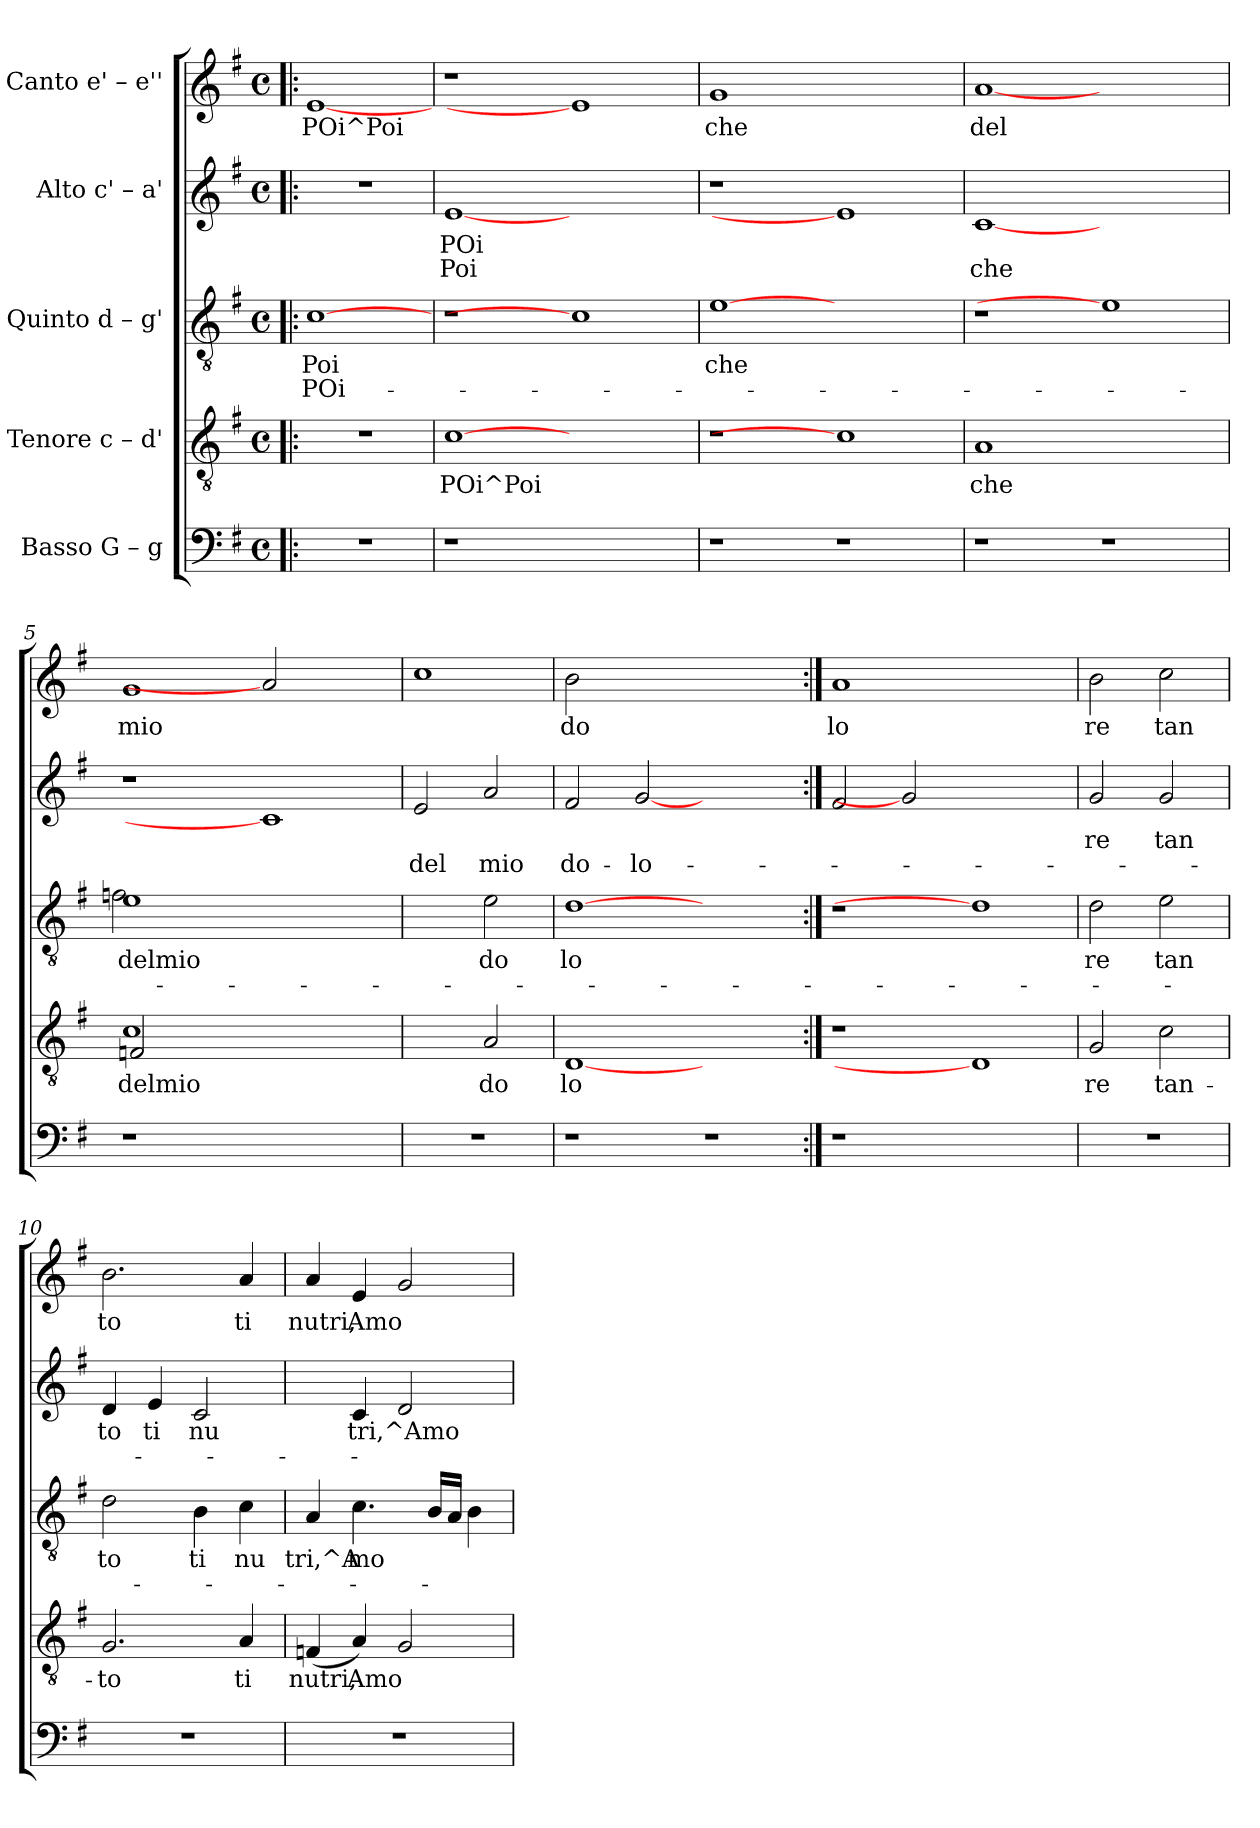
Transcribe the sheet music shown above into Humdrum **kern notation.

**kern	**kern	**text	**kern	**text	**text	**kern	**text	**text	**kern	**text
*part5	*part4	*part4	*part3	*part3	*part3	*part2	*part2	*part2	*part1	*part1
*staff5	*staff4	*staff4	*staff3	*staff3	*staff3	*staff2	*staff2	*staff2	*staff1	*staff1
*I"Basso  G – g	*I"Tenore  c – d'	*	*I"Quinto  d – g'	*	*	*I"Alto  c' – a'	*	*	*I"Canto  e' – e''	*
!!LO:PB:g=z
*stria5	*stria5	*	*stria5	*	*	*stria5	*	*	*stria5	*
*clefF4	*clefGv2	*	*clefGv2	*	*	*clefG2	*	*	*clefG2	*
*k[f#]	*k[f#]	*	*k[f#]	*	*	*k[f#]	*	*	*k[f#]	*
*G:	*G:	*	*G:	*	*	*G:	*	*	*G:	*
*M4/4	*M4/4	*	*M4/4	*	*	*M4/4	*	*	*M4/4	*
*met(c)	*met(c)	*	*met(c)	*	*	*met(c)	*	*	*met(c)	*
=1!|:	=1!|:	=1!|:	=1!|:	=1!|:	=1!|:	=1!|:	=1!|:	=1!|:	=1!|:	=1!|:
!	!	!	!	!LO:LY:b:cj	!LO:LY:b:cj	!	!	!	!	!LO:LY:b:rj
1r	1r	.	[1c	Poi	POi-	1r	.	.	[1e	POi^Poi
=2	=2	=2	=2	=2	=2	=2	=2	=2	=2	=2
!	!	!LO:LY:b:rj	!	!	!	!	!LO:LY:b:rj	!LO:LY:b:rj	!	!
1r	[1c	POi^Poi	1r	.	.	[1e	POi	Poi	1r	.
1ryy	1ryy	.	1c]	.	.	1ryy	.	.	1e]	.
=3	=3	=3	=3	=3	=3	=3	=3	=3	=3	=3
!	!	!	!	!LO:LY:b:cj	!	!	!	!	!	!LO:LY:b:rj
1r	1r	.	[1e	-che	.	1r	.	.	1g	che
1r	1c]	.	1ryy	.	.	1e]	.	.	1ryy	.
=4	=4	=4	=4	=4	=4	=4	=4	=4	=4	=4
!	!	!LO:LY:b:rj	!	!	!	!	!LO:LY:b:rj	!LO:LY:b:rj	!	!LO:LY:b:rj
1r	1A	che	1r	.	.	[1c	.	che	[1a	del
1r	1ryy	.	1e]	.	.	1ryy	.	.	1ryy	.
=5	=5	=5	=5	=5	=5	=5	=5	=5	=5	=5
*	*^	*	*	*	*	*	*	*	*	*
!	!	!	!LO:LY:b:rj	!	!LO:LY:b:cj	!	!	!	!	!	!LO:LY:b:rj
*	*	*	*	*^	*	*	*	*	*	*	*
1r	1c	2Fn/	delmio	1e	2fn\	delmio	.	1r	.	.	1g	mio
.	.	1ryy	.	.	1ryy	.	.	.	.	.	.	.
1ryy	1ryy	.	.	1ryy	.	.	.	1c]	.	.	2a]	.
.	.	2ryy	.	.	2ryy	.	.	.	.	.	2ryy	.
=6	=6	=6	=6	=6	=6	=6	=6	=6	=6	=6	=6	=6
!	!	!	!	!	!	!	!	!	!LO:LY:b:rj	!LO:LY:b:rj	!	!LO:LY:b:rj
*	*v	*v	*	*	*	*	*	*	*	*	*	*
*	*	*	*v	*v	*	*	*	*	*	*	*
1r	2ryy	.	2ryy	.	.	2e/	.	del	1cc	.
!	!	!LO:LY:b:rj	!	!LO:LY:b:cj	!	!	!LO:LY:b:rj	!LO:LY:b:rj	!	!
.	2A/	do	2e\	do	.	2a/	.	mio	.	.
=7	=7	=7	=7	=7	=7	=7	=7	=7	=7	=7
!	!	!LO:LY:b:rj	!	!LO:LY:b:cj	!	!	!LO:LY:b:rj	!LO:LY:b:rj	!	!LO:LY:b:rj
1r	[1D	lo	[1d	lo	.	2f#/	.	do-	2b\	do
!	!	!	!	!	!	!	!LO:LY:b:rj	!LO:LY:b:rj	!	!
.	.	.	.	.	.	[2g	-	lo-	1.ryy	.
1r	1ryy	.	1ryy	.	.	1ryy	.	.	.	.
=8:|!	=8:|!	=8:|!	=8:|!	=8:|!	=8:|!	=8:|!	=8:|!	=8:|!	=8:|!	=8:|!
!	!	!	!	!	!	!	!LO:LY:b:rj	!	!	!LO:LY:b:rj
1r	1r	.	1r	.	.	2f#/	-	.	1a	lo
.	.	.	.	.	.	2g]	.	.	.	.
1ryy	1D]	.	1d]	.	.	1ryy	.	.	1ryy	.
!!LO:LB:g=z
=9	=9	=9	=9	=9	=9	=9	=9	=9	=9	=9
!	!	!LO:LY:b:rj	!	!LO:LY:b:cj	!	!	!LO:LY:b:rj	!	!	!LO:LY:b:rj
1r	2G/	re	2d\	re	.	2g/	re	.	2b\	re
!	!	!LO:LY:b:rj	!	!LO:LY:b:cj	!	!	!LO:LY:b:rj	!	!	!LO:LY:b:rj
.	2c\	tan-	2e\	tan	.	2g/	tan	.	2cc\	tan
=10	=10	=10	=10	=10	=10	=10	=10	=10	=10	=10
!	!	!LO:LY:b:rj	!	!LO:LY:b:cj	!	!	!LO:LY:b:rj	!	!	!LO:LY:b:rj
1r	2.G/	-to	2d\	to	.	4d/	to	.	2.b\	to
!	!	!	!	!	!	!	!LO:LY:b:rj	!	!	!
.	.	.	.	.	.	4e/	ti	.	.	.
!	!	!	!	!LO:LY:b:cj	!	!	!LO:LY:b:rj	!	!	!
.	.	.	4B\	ti	.	2c/	nu	.	.	.
!	!	!LO:LY:b:rj	!	!LO:LY:b:cj	!	!	!	!	!	!LO:LY:b:rj
.	4A/	ti	4c\	nu	.	.	.	.	4a/	ti
=11	=11	=11	=11	=11	=11	=11	=11	=11	=11	=11
!	!	!LO:LY:b:rj	!	!LO:LY:b:cj	!	!	!	!	!	!LO:LY:b:rj
1r	(>4Fn/	nutri,	4A/	tri,^A	.	4ryy	.	.	4a/	nutri,
!	!	!LO:LY:b:rj	!	!LO:LY:b:cj	!	!	!LO:LY:b:rj	!	!	!LO:LY:b:rj
.	4A/)	Amo-	4.c\	mo	.	4c/	tri,^Amo	.	4e/	Amo
!	!	!LO:LY:b:rj	!	!	!	!	!LO:LY:b:rj	!	!	!LO:LY:b:rj
.	2G/	--	.	.	.	2d/	.	.	2g/	.
!	!	!	!	!LO:LY:b:cj	!	!	!	!	!	!
.	.	.	16B/L	.	.	.	.	.	.	.
!	!	!	!	!LO:LY:b:cj	!	!	!	!	!	!
.	.	.	16A/J	.	.	.	.	.	.	.
!	!	!	!	!LO:LY:b:cj	!	!	!	!	!	!
.	.	.	4B\	.	.	.	.	.	.	.
=	=	=	=	=	=	=	=	=	=	=
*-	*-	*-	*-	*-	*-	*-	*-	*-	*-	*-
